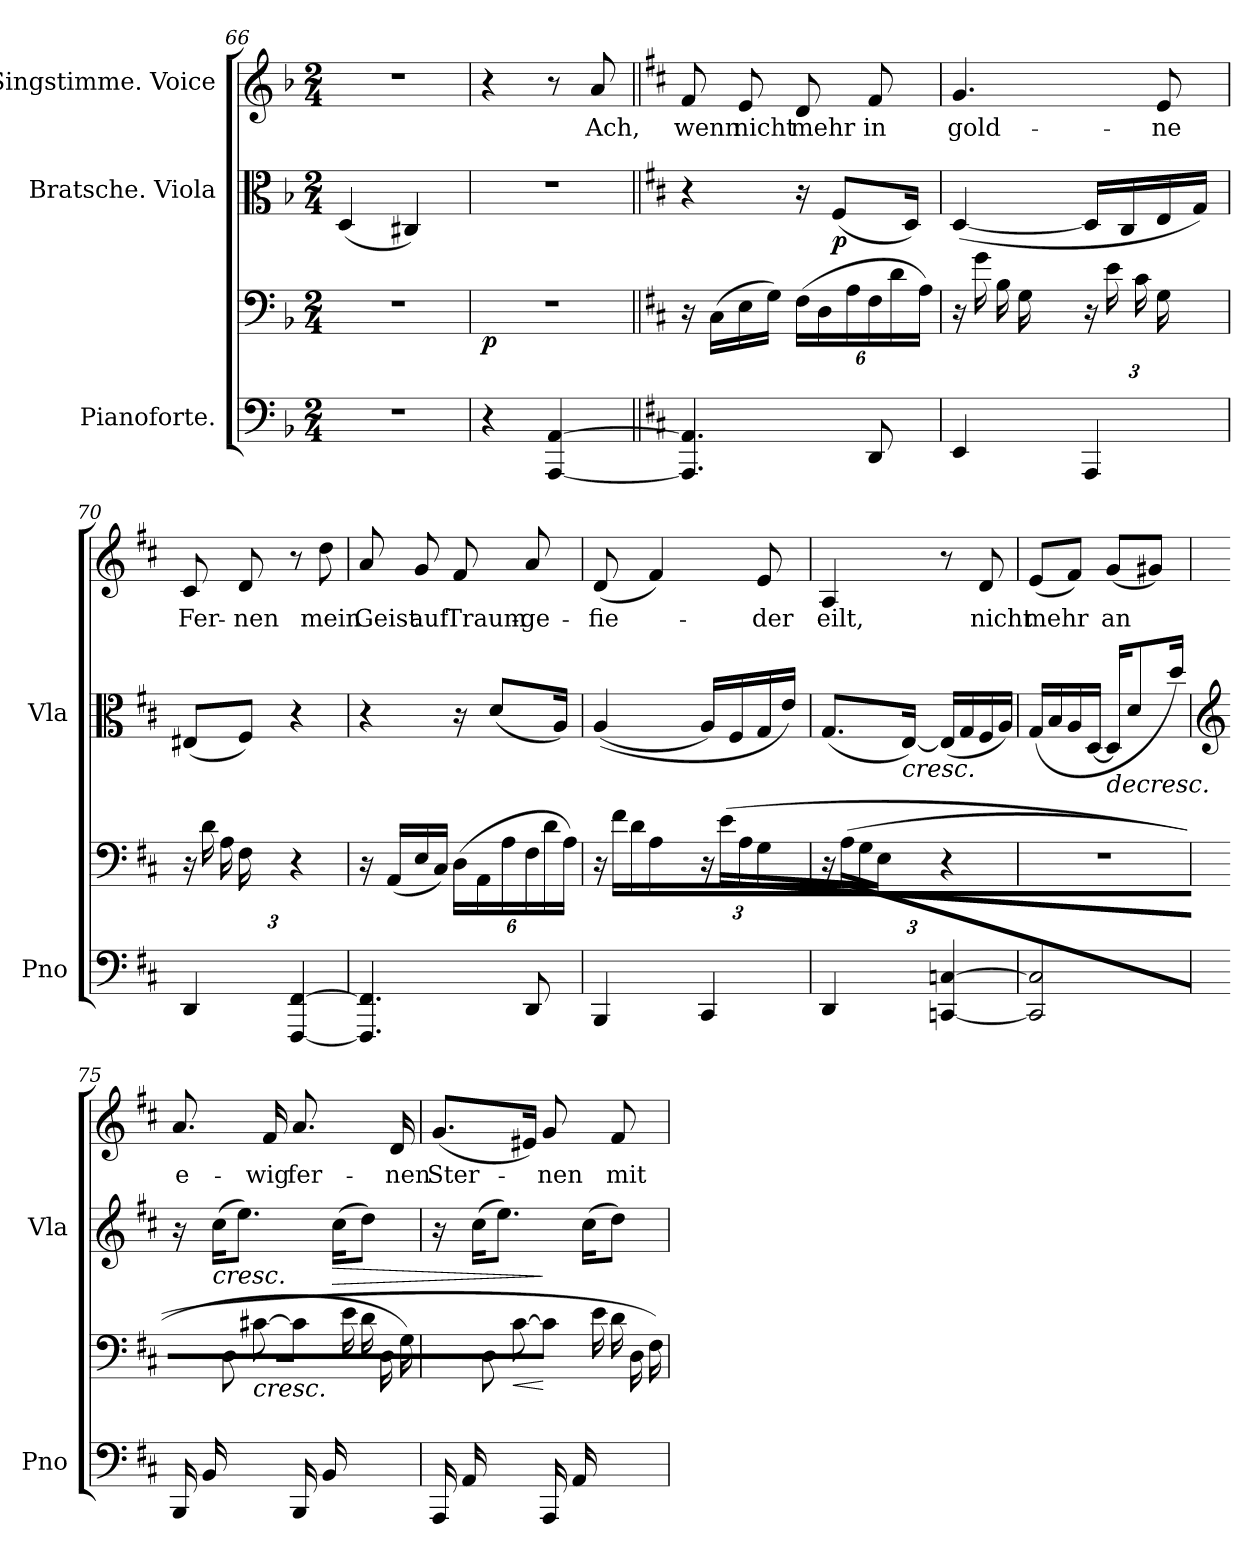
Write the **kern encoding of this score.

**kern	**kern	**dynam	**kern	**dynam	**kern	**text
*part3	*part3	*part3	*part2	*part2	*part1	*part1
*staff4	*staff3	*staff3/4	*staff2	*staff2	*staff1	*staff1
*I"Pianoforte.	*	*	*I"Bratsche. Viola	*	*I"Singstimme. Voice	*
*I'Pno	*	*	*I'Vla	*	*	*
*clefF4	*clefF4	*	*clefC3	*	*clefG2	*
*k[b-]	*k[b-]	*	*k[b-]	*	*k[b-]	*
*M2/4	*M2/4	*	*M2/4	*	*M2/4	*
=66	=66	=66	=66	=66	=66	=66
2r	2r	.	(<4D/	.	2r	.
.	.	.	4C#X/)	.	.	.
=67	=67	=67	=67	=67	=67	=67
!	!	!LO:DY:b	!	!	!	!
4r	2r	p	2r	.	4r	.
[4AAA/ [4AA/	.	.	.	.	8r	.
!	!	!	!	!	!	!LO:LY:b
.	.	.	.	.	8a/	Ach,
!!LO:LB:g=z
=68||	=68||	=68||	=68||	=68||	=68||	=68||
*k[f#c#]	*k[f#c#]	*	*k[f#c#]	*	*k[f#c#]	*
*	*	*	*	*	*MM35	*
!	!	!	!	!	!	!LO:LY:b
4.AAA/] 4.AA/]	16r	.	4r	.	8f#/	wenn
.	(>16C#\LL	.	.	.	.	.
!	!	!	!	!	!	!LO:LY:b
.	16E\	.	.	.	8e/	nicht
.	16G\JJ)	.	.	.	.	.
*	*Xbrackettup	*	*	*	*	*
!	!	!	!	!	!	!LO:LY:b
.	(>24F#\LL	.	16r	.	8d/	mehr
.	24D\	.	.	.	.	.
!	!	!	!	!LO:DY:b	!	!
.	.	.	(<8F#/L	p	.	.
.	24A\	.	.	.	.	.
!	!	!	!	!	!	!LO:LY:b
8DD/	24F#\	.	.	.	8f#/	in
.	24d\	.	.	.	.	.
.	.	.	16D/Jk)	.	.	.
.	24A\JJ)	.	.	.	.	.
=69	=69	=69	=69	=69	=69	=69
*^	*	*	*	*	*	*
*	*	*Xtuplet	*	*	*	*	*
!	!	!	!	!	!	!	!LO:LY:b
6ryy	4EE/	24r	.	(<[4D/	.	4.g/	gold-
.	.	(>24g\LL	.	.	.	.	.
.	.	24B\	.	.	.	.	.
.	.	24G\	.	.	.	.	.
24D/	.	12ryy	.	.	.	.	.
24BB/JJ)	.	.	.	.	.	.	.
6ryy	4AAA/	24r	.	16D/LL]	.	.	.
.	.	(>24e\LL	.	.	.	.	.
.	.	.	.	16C#/	.	.	.
.	.	24c#\	.	.	.	.	.
!	!	!	!	!	!	!	!LO:LY:b
.	.	24G\	.	16E/	.	8e/	-ne
24C#/	.	12ryy	.	.	.	.	.
.	.	.	.	16G/JJ)	.	.	.
24AA/JJ)	.	.	.	.	.	.	.
=70	=70	=70	=70	=70	=70	=70	=70
!	!	!	!	!	!	!	!LO:LY:b
6ryy	4DD/	24r	.	(<8E#X/L	.	8c#/	Fer-
.	.	(>24d\LL	.	.	.	.	.
.	.	24A\	.	.	.	.	.
!	!	!	!	!	!	!	!LO:LY:b
.	.	24F#\	.	8F#/J)	.	8d/	-nen
24D/	.	12ryy	.	.	.	.	.
24AA/JJ)	.	.	.	.	.	.	.
*	*	*	*	*	*	*MM36	*
4ryy	[4FFF#/ [4FF#/	4r	.	4r	.	8r	.
!	!	!	!	!	!	!	!LO:LY:b
.	.	.	.	.	.	8dd\	mein
*v	*v	*	*	*	*	*	*
!!LO:PB:g=z
=71	=71	=71	=71	=71	=71	=71
!	!	!	!	!	!	!LO:LY:b
4.FFF#/] 4.FF#/]	16r	.	4r	.	8a/	Geist
.	(<16AA/LL	.	.	.	.	.
!	!	!	!	!	!	!LO:LY:b
.	16E/	.	.	.	8g/	auf
.	16C#/JJ)	.	.	.	.	.
*	*tuplet	*	*	*	*	*
!	!	!	!	!	!	!LO:LY:b
.	(>24D\LL	.	16r	.	8f#/	Traum-
.	24AA\	.	.	.	.	.
.	.	.	(<8d/L	.	.	.
.	24A\	.	.	.	.	.
!	!	!	!	!	!	!LO:LY:b
8DD/	24F#\	.	.	.	8a/	-ge-
.	24d\	.	.	.	.	.
.	.	.	16A/Jk)	.	.	.
.	24A\JJ)	.	.	.	.	.
=72	=72	=72	=72	=72	=72	=72
*^	*	*	*	*	*	*
*	*	*Xtuplet	*	*	*	*	*
*v	*v	*	*	*	*	*	*
*	*	*	*	*	*MM34	*
*^	*	*	*	*	*	*
!	!	!	!	!	!	!	!LO:LY:b
6ryy	4BBB/	24r	.	(<(<4A/	.	(<8d/	-fie-
.	.	(>24f#\LL	.	.	.	.	.
.	.	24d\	.	.	.	.	.
.	.	24A\	.	.	.	4f#/)	.
24F#/	.	12ryy	.	.	.	.	.
24D/JJ)	.	.	.	.	.	.	.
6ryy	4CC#/	24r	.	16A/LL)	.	.	.
.	.	(>24e\LL	.	.	.	.	.
.	.	.	.	16F#/	.	.	.
.	.	24A\	.	.	.	.	.
!	!	!	!	!	!	!	!LO:LY:b
.	.	24G\	.	16G/	.	8e/	-der
24E/	.	12ryy	.	.	.	.	.
.	.	.	.	16e/JJ)	.	.	.
24AA/JJ)	.	.	.	.	.	.	.
=73	=73	=73	=73	=73	=73	=73	=73
!	!	!	!	!	!	!	!LO:LY:b
6ryy	4DD/	24r	.	(<8.G/L	.	4A/	eilt,
.	.	(>24A\LL	.	.	.	.	.
.	.	24G\	.	.	.	.	.
.	.	24E\	.	.	.	.	.
24C#/	.	12ryy	.	.	.	.	.
!	!	!	!	!	!LO:HP:b	!	!
.	.	.	.	[16E/Jk)	<	.	.
24AA/JJ)	.	.	.	.	.	.	.
4ryy	[4CCn/ [4Cn/	4r	.	(<16E/LL]	.	8r	.
.	.	.	.	16G/	.	.	.
*	*	*	*	*	*	*MM36	*
!	!	!	!	!	!	!	!LO:LY:b
.	.	.	.	16F#/	.	8d/	nicht
.	.	.	.	16A/JJ)	.	.	.
*v	*v	*	*	*	*	*	*
=74	=74	=74	=74	=74	=74	=74
!	!	!	!	!	!	!LO:LY:b
2CC/] 2C/]	2r	.	(<16G/LL	.	(<8e/L	mehr
.	.	.	16B/	.	.	.
.	.	.	16A/	.	8f#/J)	.
.	.	.	[16D/JJ	.	.	.
!	!	!	!	!LO:HP:b	!	!LO:LY:b
.	.	.	16D/KL]	>	(<8g/L	an
.	.	.	8d/	.	.	.
.	.	.	.	.	8g#X/J)	.
.	.	.	16dd/Jk)	.	.	.
.	.	.	.	[	.	.
!!LO:LB:g=z
=75	=75	=75	=75	=75	=75	=75
*	*	*	*clefG2	*	*	*
*Xtuplet	*	*	*	*	*	*
*	*^	*	*	*	*	*
!	!	!	!	!	!	!	!LO:LY:b
(>24BBB/LL	4ryy	12ryy	.	16r	.	8.a/	e-
24BB/J	.	.	.	.	.	.	.
!	!	!	!	!	!LO:HP:b	!	!
.	.	.	.	(>16cc#\KL	<	.	.
6ryy	.	12D\	.	.	.	.	.
.	.	.	.	8.ee\J)	.	.	.
!	!	!	!LO:HP:b	!	!	!	!
.	.	[12c#X\J	<	.	.	.	.
!	!	!	!	!	!	!	!LO:LY:b
.	.	.	.	.	.	16f#/	-wig
!	!	!	!	!	!	!	!LO:LY:b
24BBB/LL	8c#/]	12ryy	] ]	.	.	8.a/	fer-
24BB/	.	.	.	.	.	.	.
!	!	!	!	!	!LO:HP:n=1:b	!	!
.	.	.	.	(>16cc#\KL	] >	.	.
6ryy	.	24e\	.	.	.	.	.
.	8ryy	24d\	.	8dd\J)	.	.	.
.	.	24D\	.	.	.	.	.
*	*	*	*	*	*	*MM38	*
!	!	!	!	!	!	!	!LO:LY:b
.	.	.	.	.	.	16d/	-nen
.	.	24G\JJ)	.	.	.	.	.
*	*v	*v	*	*	*	*	*
.	.	.	.	[	.	.
=76	=76	=76	=76	=76	=76	=76
*	*^	*	*^	*	*	*
!	!	!	!	!	!	!	!	!LO:LY:b
(>24AAA/LL	4ryy	12ryy	.	16r	8ryy	.	(<8.g/L	Ster-
24AA/J	.	.	.	.	.	.	.	.
.	.	.	.	(>16cc#\KL	.	.	.	.
6ryy	.	12D\	.	.	.	.	.	.
.	.	.	.	8.ee\J)	8ryy	.	.	.
!	!	!	!LO:HP:b	!	!	!	!	!
.	.	[12c#\J	<	.	.	.	.	.
.	.	.	.	.	.	.	16e#X/Jk)	.
!	!	!	!	!	!	!	!	!LO:LY:b
24AAA/LL	8c#/]	12ryy	[	.	4ryy	]	8g/	-nen
24AA/	.	.	.	.	.	.	.	.
.	.	.	.	(>16cc#\KL	.	.	.	.
6ryy	.	24e\	[	.	.	.	.	.
*	*	*	*	*	*	*	*MM40	*
!	!	!	!	!	!	!	!	!LO:LY:b
.	8ryy	24d\	.	8dd\J)	.	.	8f#/	mit
.	.	24D\	.	.	.	.	.	.
.	.	24F#\JJ)	.	.	.	.	.	.
*	*v	*v	*	*	*	*	*	*
*	*	*	*v	*v	*	*	*
=	=	=	=	=	=	=
*-	*-	*-	*-	*-	*-	*-
